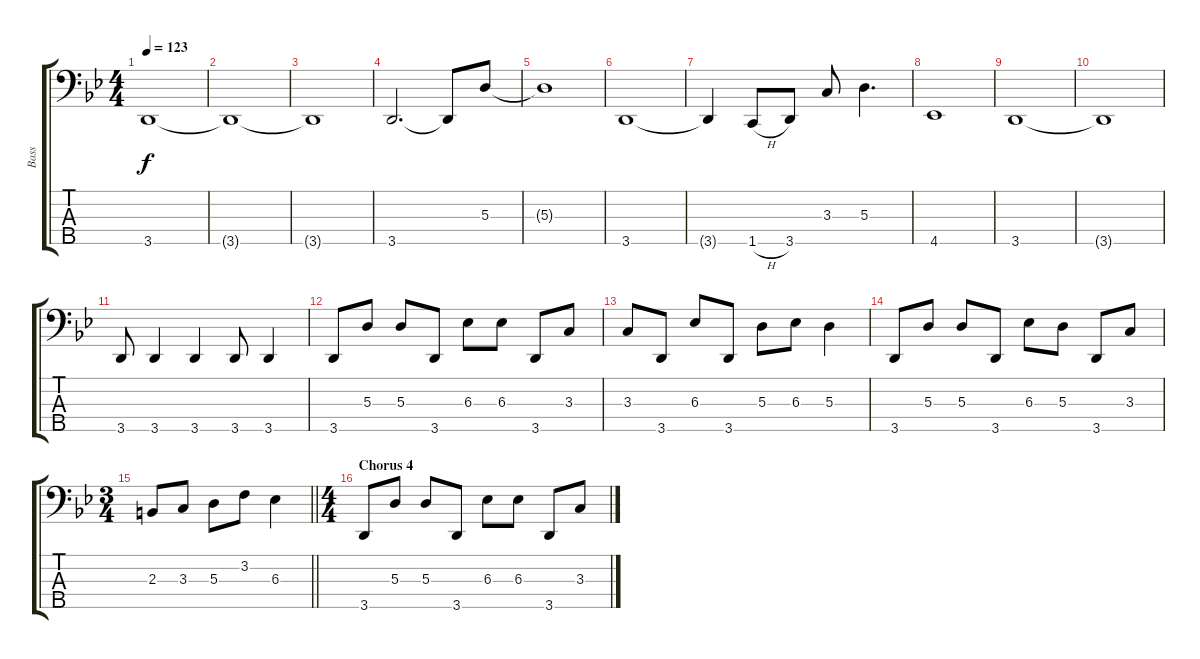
\track ("Bass" "Bass") {instrument electricbassfinger}
\staff {score tabs}
\tuning (G2 D2 A1 E1 B0) {hide}
\ts (4 4)
\tempo 123
\clef f4
\ks bb
3.5.1{dy f} |
3.5{t}.1 |
3.5{t}.1 |
3.5.2{d} 3.5{t}.8 5.3.8 |
5.3{t}.1 |
3.5.1 |
3.5{t}.4 1.5{h}.8 3.5.8 3.3.8 5.3.4{d} |
4.5.1 |
3.5.1 |
3.5{t}.1 |
3.5.8 3.5.4 3.5.4 3.5.8 3.5.4 |
3.5.8 5.3.8 5.3.8 3.5.8 6.3.8 6.3.8 3.5.8 3.3.8 |
3.3.8 3.5.8 6.3.8 3.5.8 5.3.8 6.3.8 5.3.4 |
3.5.8 5.3.8 5.3.8 3.5.8 6.3.8 5.3.8 3.5.8 3.3.8 |
\ts (3 4)
\barLineRight lightlight
2.3.8 3.3.8 5.3.8 3.2.8 6.3.4 |
\ts (4 4)
\section ("" "Chorus 4")
3.5.8 5.3.8 5.3.8 3.5.8 6.3.8 6.3.8 3.5.8 3.3.8
